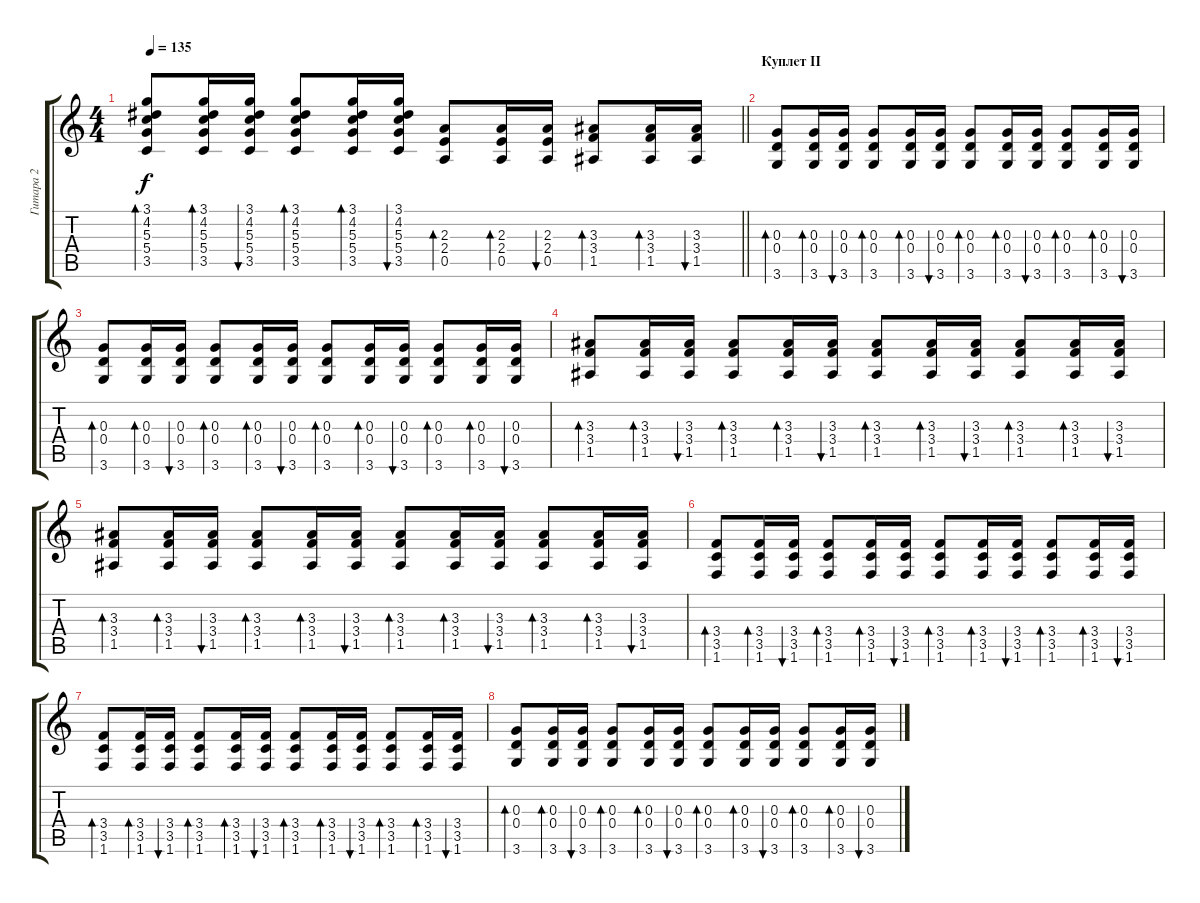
\track ("Гитара 2" "Гитара 2") {instrument acousticguitarsteel}
\staff {score tabs}
\tuning (E4 B3 G3 D3 A2 E2) {hide}
\ts (4 4)
\tempo 135
\clef g2
\barLineRight lightlight
\ks c
(3.1 4.2 5.3 5.4 3.5).8{bd 120 dy f} (3.1 4.2 5.3 5.4 3.5).16{bd 120} (3.1 4.2 5.3 5.4 3.5).16{bu 120} (3.1 4.2 5.3 5.4 3.5).8{bd 120} (3.1 4.2 5.3 5.4 3.5).16{bd 120} (3.1 4.2 5.3 5.4 3.5).16{bu 120} (2.3 2.4 0.5).8{bd 120} (2.3 2.4 0.5).16{bd 120} (2.3 2.4 0.5).16{bu 120} (3.3 3.4 1.5).8{bd 120} (3.3 3.4 1.5).16{bd 120} (3.3 3.4 1.5).16{bu 120} |
\section ("" "Куплет II")
(0.3 0.4 3.6).8{bd 120 volume 10} (0.3 0.4 3.6).16{bd 120} (0.3 0.4 3.6).16{bu 120} (0.3 0.4 3.6).8{bd 120} (0.3 0.4 3.6).16{bd 120} (0.3 0.4 3.6).16{bu 120} (0.3 0.4 3.6).8{bd 120} (0.3 0.4 3.6).16{bd 120} (0.3 0.4 3.6).16{bu 120} (0.3 0.4 3.6).8{bd 120} (0.3 0.4 3.6).16{bd 120} (0.3 0.4 3.6).16{bu 120} |
(0.3 0.4 3.6).8{bd 120} (0.3 0.4 3.6).16{bd 120} (0.3 0.4 3.6).16{bu 120} (0.3 0.4 3.6).8{bd 120} (0.3 0.4 3.6).16{bd 120} (0.3 0.4 3.6).16{bu 120} (0.3 0.4 3.6).8{bd 120} (0.3 0.4 3.6).16{bd 120} (0.3 0.4 3.6).16{bu 120} (0.3 0.4 3.6).8{bd 120} (0.3 0.4 3.6).16{bd 120} (0.3 0.4 3.6).16{bu 120} |
(3.3 3.4 1.5).8{bd 120} (3.3 3.4 1.5).16{bd 120} (3.3 3.4 1.5).16{bu 120} (3.3 3.4 1.5).8{bd 120} (3.3 3.4 1.5).16{bd 120} (3.3 3.4 1.5).16{bu 120} (3.3 3.4 1.5).8{bd 120} (3.3 3.4 1.5).16{bd 120} (3.3 3.4 1.5).16{bu 120} (3.3 3.4 1.5).8{bd 120} (3.3 3.4 1.5).16{bd 120} (3.3 3.4 1.5).16{bu 120} |
(3.3 3.4 1.5).8{bd 120} (3.3 3.4 1.5).16{bd 120} (3.3 3.4 1.5).16{bu 120} (3.3 3.4 1.5).8{bd 120} (3.3 3.4 1.5).16{bd 120} (3.3 3.4 1.5).16{bu 120} (3.3 3.4 1.5).8{bd 120} (3.3 3.4 1.5).16{bd 120} (3.3 3.4 1.5).16{bu 120} (3.3 3.4 1.5).8{bd 120} (3.3 3.4 1.5).16{bd 120} (3.3 3.4 1.5).16{bu 120} |
(3.4 3.5 1.6).8{bd 120} (3.4 3.5 1.6).16{bd 120} (3.4 3.5 1.6).16{bu 120} (3.4 3.5 1.6).8{bd 120} (3.4 3.5 1.6).16{bd 120} (3.4 3.5 1.6).16{bu 120} (3.4 3.5 1.6).8{bd 120} (3.4 3.5 1.6).16{bd 120} (3.4 3.5 1.6).16{bu 120} (3.4 3.5 1.6).8{bd 120} (3.4 3.5 1.6).16{bd 120} (3.4 3.5 1.6).16{bu 120} |
(3.4 3.5 1.6).8{bd 120} (3.4 3.5 1.6).16{bd 120} (3.4 3.5 1.6).16{bu 120} (3.4 3.5 1.6).8{bd 120} (3.4 3.5 1.6).16{bd 120} (3.4 3.5 1.6).16{bu 120} (3.4 3.5 1.6).8{bd 120} (3.4 3.5 1.6).16{bd 120} (3.4 3.5 1.6).16{bu 120} (3.4 3.5 1.6).8{bd 120} (3.4 3.5 1.6).16{bd 120} (3.4 3.5 1.6).16{bu 120} |
(0.3 0.4 3.6).8{bd 120} (0.3 0.4 3.6).16{bd 120} (0.3 0.4 3.6).16{bu 120} (0.3 0.4 3.6).8{bd 120} (0.3 0.4 3.6).16{bd 120} (0.3 0.4 3.6).16{bu 120} (0.3 0.4 3.6).8{bd 120} (0.3 0.4 3.6).16{bd 120} (0.3 0.4 3.6).16{bu 120} (0.3 0.4 3.6).8{bd 120} (0.3 0.4 3.6).16{bd 120} (0.3 0.4 3.6).16{bu 120}
